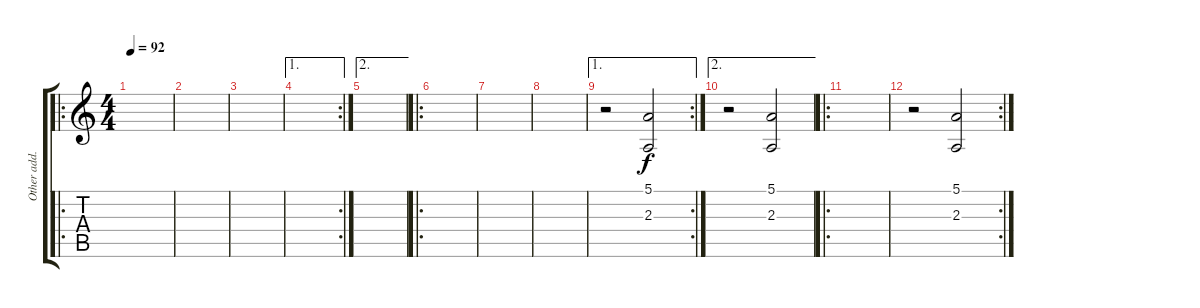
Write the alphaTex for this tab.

\track ("Other add. Inst." "Other add.") {instrument pizzicatostrings}
\staff {score tabs}
\tuning (E4 B3 G3 D3 A2 E2) {hide}
\ro
\ts (4 4)
\tempo 92
\clef g2
\ks c
|
|
|
\ae 1
\rc 2
|
\ae 2
|
\ro
|
|
|
\ae 1
\rc 2
r.2 (5.1 2.3).2{instrument reversecymbal} |
\ae 2
r.2 (5.1 2.3).2{instrument reversecymbal} |
\ro
|
\rc 2
r.2 (5.1 2.3).2{instrument reversecymbal}
